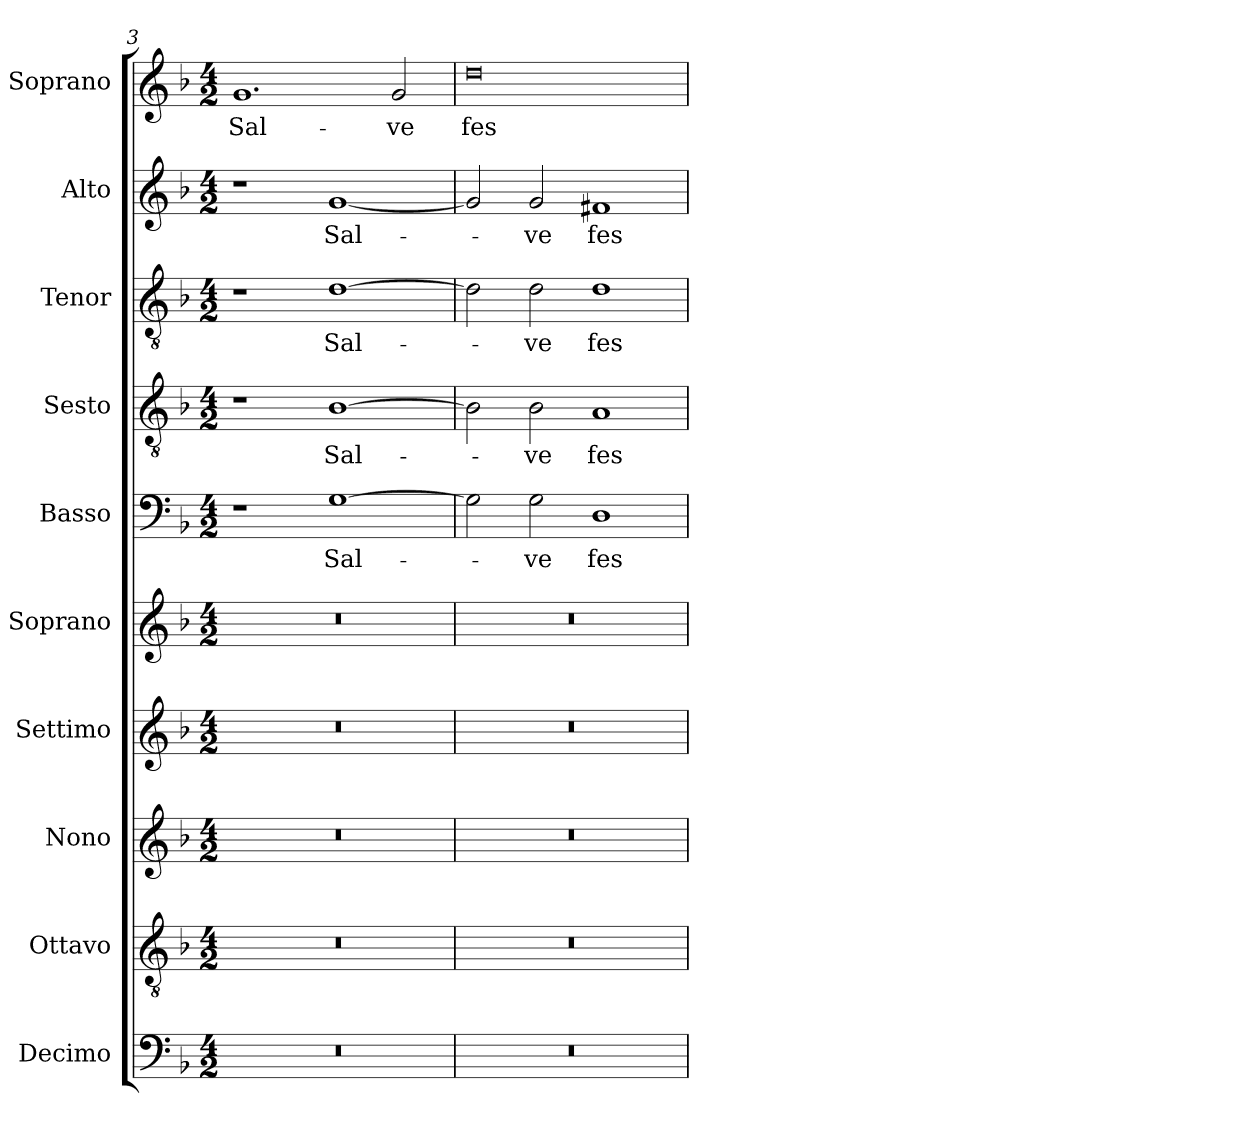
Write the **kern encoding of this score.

**kern	**kern	**kern	**kern	**kern	**kern	**text	**kern	**text	**kern	**text	**kern	**text	**kern	**text
*part10	*part9	*part8	*part7	*part6	*part5	*part5	*part4	*part4	*part3	*part3	*part2	*part2	*part1	*part1
*staff10	*staff9	*staff8	*staff7	*staff6	*staff5	*staff5	*staff4	*staff4	*staff3	*staff3	*staff2	*staff2	*staff1	*staff1
*I"Decimo	*I"Ottavo	*I"Nono	*I"Settimo	*I"Soprano	*I"Basso	*	*I"Sesto	*	*I"Tenor	*	*I"Alto	*	*I"Soprano	*
*I'Dc.	*I'Ot.	*I'N.	*I'St.	*I'S.	*I'B.	*	*I'Ss.	*	*I'T.	*	*I'A.	*	*I'S.	*
*clefF4	*clefGv2	*clefG2	*clefG2	*clefG2	*clefF4	*	*clefGv2	*	*clefGv2	*	*clefG2	*	*clefG2	*
*	*ITrd7c12	*	*	*	*	*	*ITrd7c12	*	*ITrd7c12	*	*	*	*	*
*k[b-]	*k[b-]	*k[b-]	*k[b-]	*k[b-]	*k[b-]	*	*k[b-]	*	*k[b-]	*	*k[b-]	*	*k[b-]	*
*F:	*F:	*F:	*F:	*F:	*F:	*	*F:	*	*F:	*	*F:	*	*F:	*
*M4/2	*M4/2	*M4/2	*M4/2	*M4/2	*M4/2	*	*M4/2	*	*M4/2	*	*M4/2	*	*M4/2	*
=3	=3	=3	=3	=3	=3	=3	=3	=3	=3	=3	=3	=3	=3	=3
!LO:N:vis=1	!LO:N:vis=1	!LO:N:vis=1	!LO:N:vis=1	!LO:N:vis=1	!	!	!	!	!	!	!	!	!	!
!	!	!	!	!	!	!	!	!	!	!	!	!	!	!LO:LY:b:color=#000000
0r	0r	0r	0r	0r	1r	.	1r	.	1r	.	1r	.	1.gi	Sal-
!	!	!	!	!	!	!LO:LY:b:color=#000000	!	!	!	!	!	!	!	!
!	!	!	!	!	!	!	!	!LO:LY:b:color=#000000	!	!	!	!	!	!
!	!	!	!	!	!	!	!	!	!	!LO:LY:b:color=#000000	!	!	!	!
!	!	!	!	!	!	!	!	!	!	!	!	!LO:LY:b:color=#000000	!	!
.	.	.	.	.	[1Gi	Sal-	[1BB-i	Sal-	[1Di	Sal-	[1gi	Sal-	.	.
!	!	!	!	!	!	!	!	!	!	!	!	!	!	!LO:LY:b:color=#000000
.	.	.	.	.	.	.	.	.	.	.	.	.	2gi/	-ve
=4	=4	=4	=4	=4	=4	=4	=4	=4	=4	=4	=4	=4	=4	=4
!LO:N:vis=1	!LO:N:vis=1	!LO:N:vis=1	!LO:N:vis=1	!LO:N:vis=1	!	!	!	!	!	!	!	!	!	!
!	!	!	!	!	!	!	!	!	!	!	!	!	!	!LO:LY:b:color=#000000
0r	0r	0r	0r	0r	2Gi\]	.	2BB-i\]	.	2Di\]	.	2gi/]	.	0ddi	fes-
!	!	!	!	!	!	!LO:LY:b:color=#000000	!	!	!	!	!	!	!	!
!	!	!	!	!	!	!	!	!LO:LY:b:color=#000000	!	!	!	!	!	!
!	!	!	!	!	!	!	!	!	!	!LO:LY:b:color=#000000	!	!	!	!
!	!	!	!	!	!	!	!	!	!	!	!	!LO:LY:b:color=#000000	!	!
.	.	.	.	.	2Gi\	-ve	2BB-i\	-ve	2Di\	-ve	2gi/	-ve	.	.
!	!	!	!	!	!	!LO:LY:b:color=#000000	!	!	!	!	!	!	!	!
!	!	!	!	!	!	!	!	!LO:LY:b:color=#000000	!	!	!	!	!	!
!	!	!	!	!	!	!	!	!	!	!LO:LY:b:color=#000000	!	!	!	!
!	!	!	!	!	!	!	!	!	!	!	!	!LO:LY:b:color=#000000	!	!
.	.	.	.	.	1Di	fes-	1AAi	fes-	1Di	fes-	1f#Xi	fes-	.	.
=	=	=	=	=	=	=	=	=	=	=	=	=	=	=
*-	*-	*-	*-	*-	*-	*-	*-	*-	*-	*-	*-	*-	*-	*-
